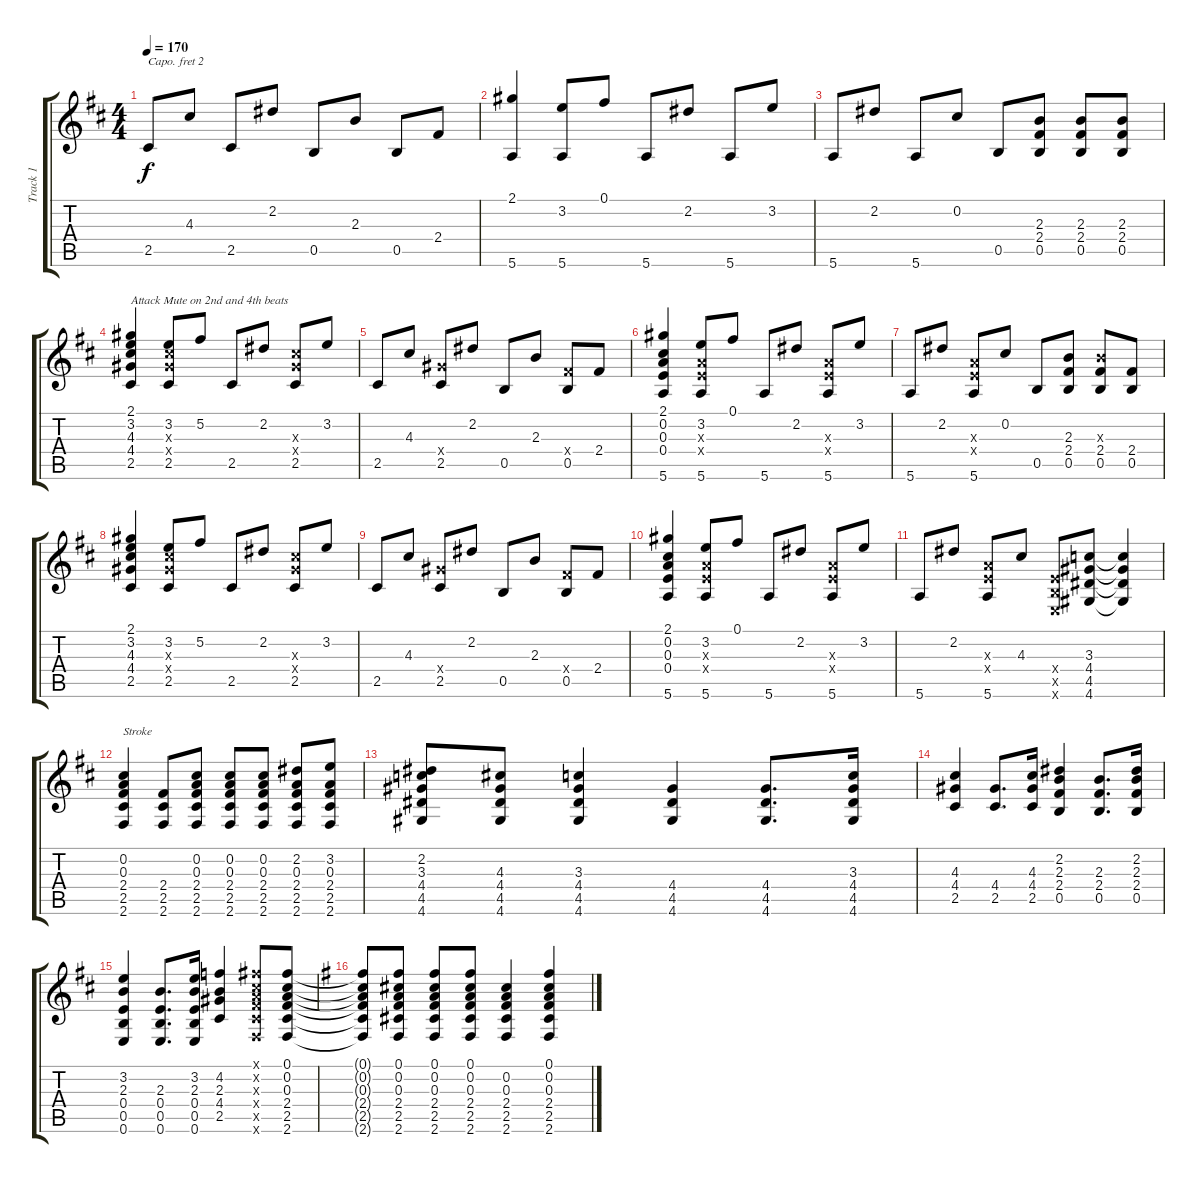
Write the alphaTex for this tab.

\track ("Track 1" "Track 1") {instrument acousticguitarsteel}
\staff {score tabs}
\capo 2
\tuning (E4 B3 G3 D3 A2 D2) {hide}
\ts (4 4)
\tempo 170
\clef g2
\ks bminor
2.5.8{dy f} 4.3.8 2.5.8 2.2.8 0.5.8 2.3.8 0.5.8 2.4.8 |
(2.1 5.6).4 (3.2 5.6).8 0.1.8 5.6.8 2.2.8 5.6.8 3.2.8 |
5.6.8 2.2.8 5.6.8 0.2.8 0.5.8 (2.3 2.4 0.5).8 (2.3 2.4 0.5).8 (2.3 2.4 0.5).8 |
(2.1 3.2 4.3 4.4 2.5).4{txt "Attack Mute on 2nd and 4th beats"} (3.2 4.3{x} 4.4{x} 2.5).8 5.2.8 2.5.8 2.2.8 (4.3{x} 4.4{x} 2.5).8 3.2.8 |
2.5.8 4.3.8 (4.4{x} 2.5).8 2.2.8 0.5.8 2.3.8 (2.4{x} 0.5).8 2.4.8 |
(2.1 0.2 0.3 0.4 5.6).4 (3.2 0.3{x} 0.4{x} 5.6).8 0.1.8 5.6.8 2.2.8 (0.3{x} 0.4{x} 5.6).8 3.2.8 |
5.6.8 2.2.8 (0.3{x} 0.4{x} 5.6).8 0.2.8 0.5.8 (2.3 2.4 0.5).8 (2.3{x} 2.4 0.5).8 (2.4 0.5).8 |
(2.1 3.2 4.3 4.4 2.5).4 (3.2 4.3{x} 4.4{x} 2.5).8 5.2.8 2.5.8 2.2.8 (4.3{x} 4.4{x} 2.5).8 3.2.8 |
2.5.8 4.3.8 (4.4{x} 2.5).8 2.2.8 0.5.8 2.3.8 (2.4{x} 0.5).8 2.4.8 |
(2.1 0.2 0.3 0.4 5.6).4 (3.2 0.3{x} 0.4{x} 5.6).8 0.1.8 5.6.8 2.2.8 (0.3{x} 0.4{x} 5.6).8 3.2.8 |
5.6.8 2.2.8 (0.3{x} 0.4{x} 5.6).8 4.3.8 (0.4{x} 0.5{x} 0.6{x}).8 (3.3 4.4 4.5 4.6).8 (3.3{t} 4.4{t} 4.5{t} 4.6{t}).4 |
(0.2 0.3 2.4 2.5 2.6).4{txt "Stroke"} (2.4 2.5 2.6).8 (0.2 0.3 2.4 2.5 2.6).8 (0.2 0.3 2.4 2.5 2.6).8 (0.2 0.3 2.4 2.5 2.6).8 (2.2 0.3 2.4 2.5 2.6).8 (3.2 0.3 2.4 2.5 2.6).8 |
(2.2 3.3 4.4 4.5 4.6).8 (4.3 4.4 4.5 4.6).8 (3.3 4.4 4.5 4.6).4 (4.4 4.5 4.6).4 (4.4 4.5 4.6).8{d} (3.3 4.4 4.5 4.6).16 |
(4.3 4.4 2.5).4 (4.4 2.5).8{d} (4.3 4.4 2.5).16 (2.2 2.3 2.4 0.5).4 (2.3 2.4 0.5).8{d} (2.2 2.3 2.4 0.5).16 |
(3.2 2.3 0.4 0.5 0.6).4 (2.3 0.4 0.5 0.6).8{d} (3.2 2.3 0.4 0.5 0.6).16 (4.2 2.3 4.4 2.5).4 (0.1{x} 0.2{x} 0.3{x} 2.4{x} 2.5{x} 2.6{x}).8 (0.1 0.2 0.3 2.4 2.5 2.6).8 |
\ks eminor
(0.1{t} 0.2{t} 0.3{t} 2.4{t} 2.5{t} 2.6{t}).8 (0.1 0.2 0.3 2.4 2.5 2.6).8 (0.1 0.2 0.3 2.4 2.5 2.6).8 (0.1 0.2 0.3 2.4 2.5 2.6).8 (0.2 0.3 2.4 2.5 2.6).4 (0.1 0.2 0.3 2.4 2.5 2.6).4
